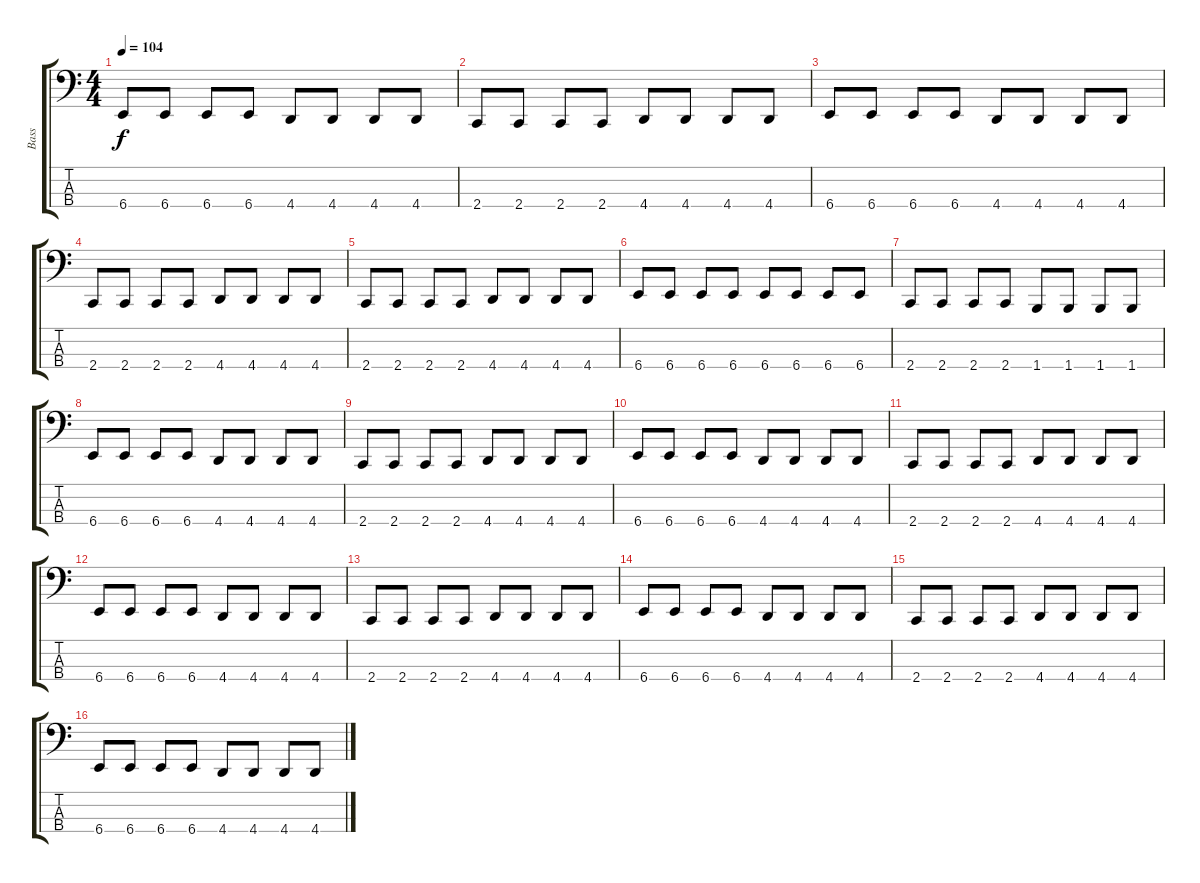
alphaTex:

\track ("Bass" "Bass") {instrument electricbasspick}
\staff {score tabs}
\tuning (D2 Bb1 F1 Bb0) {hide}
\ts (4 4)
\tempo 104
\clef f4
\ks c
6.4.8{dy f} 6.4.8 6.4.8 6.4.8 4.4.8 4.4.8 4.4.8 4.4.8 |
2.4.8 2.4.8 2.4.8 2.4.8 4.4.8 4.4.8 4.4.8 4.4.8 |
6.4.8 6.4.8 6.4.8 6.4.8 4.4.8 4.4.8 4.4.8 4.4.8 |
2.4.8 2.4.8 2.4.8 2.4.8 4.4.8 4.4.8 4.4.8 4.4.8 |
2.4.8 2.4.8 2.4.8 2.4.8 4.4.8 4.4.8 4.4.8 4.4.8 |
6.4.8 6.4.8 6.4.8 6.4.8 6.4.8 6.4.8 6.4.8 6.4.8 |
2.4.8 2.4.8 2.4.8 2.4.8 1.4.8 1.4.8 1.4.8 1.4.8 |
6.4.8 6.4.8 6.4.8 6.4.8 4.4.8 4.4.8 4.4.8 4.4.8 |
2.4.8 2.4.8 2.4.8 2.4.8 4.4.8 4.4.8 4.4.8 4.4.8 |
6.4.8 6.4.8 6.4.8 6.4.8 4.4.8 4.4.8 4.4.8 4.4.8 |
2.4.8 2.4.8 2.4.8 2.4.8 4.4.8 4.4.8 4.4.8 4.4.8 |
6.4.8 6.4.8 6.4.8 6.4.8 4.4.8 4.4.8 4.4.8 4.4.8 |
2.4.8 2.4.8 2.4.8 2.4.8 4.4.8 4.4.8 4.4.8 4.4.8 |
6.4.8 6.4.8 6.4.8 6.4.8 4.4.8 4.4.8 4.4.8 4.4.8 |
2.4.8 2.4.8 2.4.8 2.4.8 4.4.8 4.4.8 4.4.8 4.4.8 |
6.4.8 6.4.8 6.4.8 6.4.8 4.4.8 4.4.8 4.4.8 4.4.8
